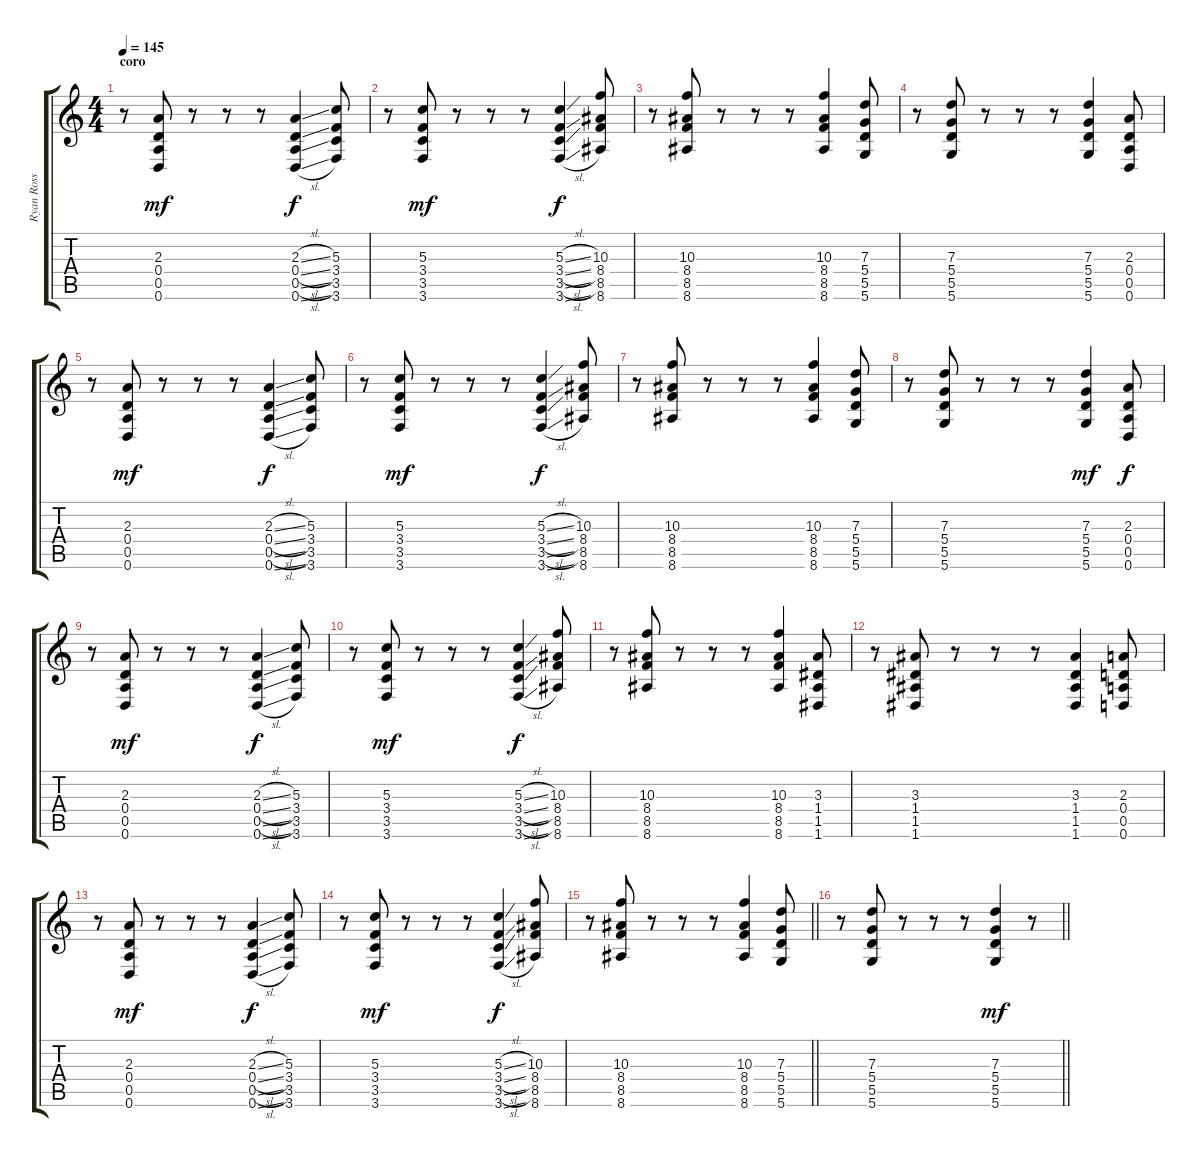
\track ("Ryan Ross" "Ryan Ross") {mute instrument distortionguitar}
\staff {score tabs}
\tuning (E4 B3 G3 D3 A2 D2) {hide}
\ts (4 4)
\section ("" "coro")
\tempo 145
\clef g2
\ks c
r.8{dy f} (2.3 0.4 0.5 0.6).8{dy mf} r.8 r.8 r.8 (2.3{sl} 0.4{sl} 0.5{sl} 0.6{sl}).4{dy f} (5.3 3.4 3.5 3.6).8 |
r.8 (5.3 3.4 3.5 3.6).8{dy mf} r.8 r.8 r.8 (5.3{sl} 3.4{sl} 3.5{sl} 3.6{sl}).4{dy f} (10.3 8.4 8.5 8.6).8 |
r.8 (10.3 8.4 8.5 8.6).8 r.8 r.8 r.8 (10.3 8.4 8.5 8.6).4 (7.3 5.4 5.5 5.6).8 |
r.8 (7.3 5.4 5.5 5.6).8 r.8 r.8 r.8 (7.3 5.4 5.5 5.6).4 (2.3 0.4 0.5 0.6).8{instrument distortionguitar} |
r.8 (2.3 0.4 0.5 0.6).8{dy mf} r.8 r.8 r.8 (2.3{sl} 0.4{sl} 0.5{sl} 0.6{sl}).4{dy f} (5.3 3.4 3.5 3.6).8 |
r.8 (5.3 3.4 3.5 3.6).8{dy mf} r.8 r.8 r.8 (5.3{sl} 3.4{sl} 3.5{sl} 3.6{sl}).4{dy f} (10.3 8.4 8.5 8.6).8 |
r.8 (10.3 8.4 8.5 8.6).8 r.8 r.8 r.8 (10.3 8.4 8.5 8.6).4 (7.3 5.4 5.5 5.6).8 |
r.8 (7.3 5.4 5.5 5.6).8 r.8 r.8 r.8 (7.3 5.4 5.5 5.6).4{dy mf} (2.3 0.4 0.5 0.6).8{dy f instrument distortionguitar} |
r.8 (2.3 0.4 0.5 0.6).8{dy mf} r.8 r.8 r.8 (2.3{sl} 0.4{sl} 0.5{sl} 0.6{sl}).4{dy f} (5.3 3.4 3.5 3.6).8 |
r.8 (5.3 3.4 3.5 3.6).8{dy mf} r.8 r.8 r.8 (5.3{sl} 3.4{sl} 3.5{sl} 3.6{sl}).4{dy f} (10.3 8.4 8.5 8.6).8 |
r.8 (10.3 8.4 8.5 8.6).8 r.8 r.8 r.8 (10.3 8.4 8.5 8.6).4 (3.3 1.4 1.5 1.6).8 |
r.8 (3.3 1.4 1.5 1.6).8 r.8 r.8 r.8 (3.3 1.4 1.5 1.6).4 (2.3 0.4 0.5 0.6).8{instrument distortionguitar} |
r.8 (2.3 0.4 0.5 0.6).8{dy mf} r.8 r.8 r.8 (2.3{sl} 0.4{sl} 0.5{sl} 0.6{sl}).4{dy f} (5.3 3.4 3.5 3.6).8 |
r.8 (5.3 3.4 3.5 3.6).8{dy mf} r.8 r.8 r.8 (5.3{sl} 3.4{sl} 3.5{sl} 3.6{sl}).4{dy f} (10.3 8.4 8.5 8.6).8 |
\barLineRight lightlight
r.8 (10.3 8.4 8.5 8.6).8 r.8 r.8 r.8 (10.3 8.4 8.5 8.6).4 (7.3 5.4 5.5 5.6).8 |
\barLineRight lightlight
r.8 (7.3 5.4 5.5 5.6).8 r.8 r.8 r.8 (7.3 5.4 5.5 5.6).4{dy mf} r.8{instrument distortionguitar}
